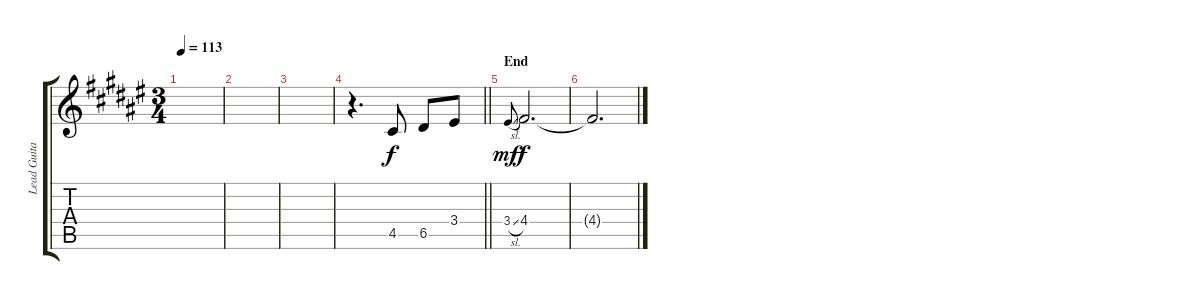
\track ("Lead Guitar" "Lead Guita") {instrument electricguitarclean}
\staff {score tabs}
\tuning (E4 B3 G3 D3 A2 E2) {hide}
\ts (3 4)
\tempo 113
\clef g2
\ks f#
|
|
|
\barLineRight lightlight
r.4{d} 4.5.8 6.5.8 3.4.8 |
\section ("" "End")
3.4{sl}.8{gr onbeat dy mf} 4.4.2{d dy f} |
4.4{t}.2{d}
